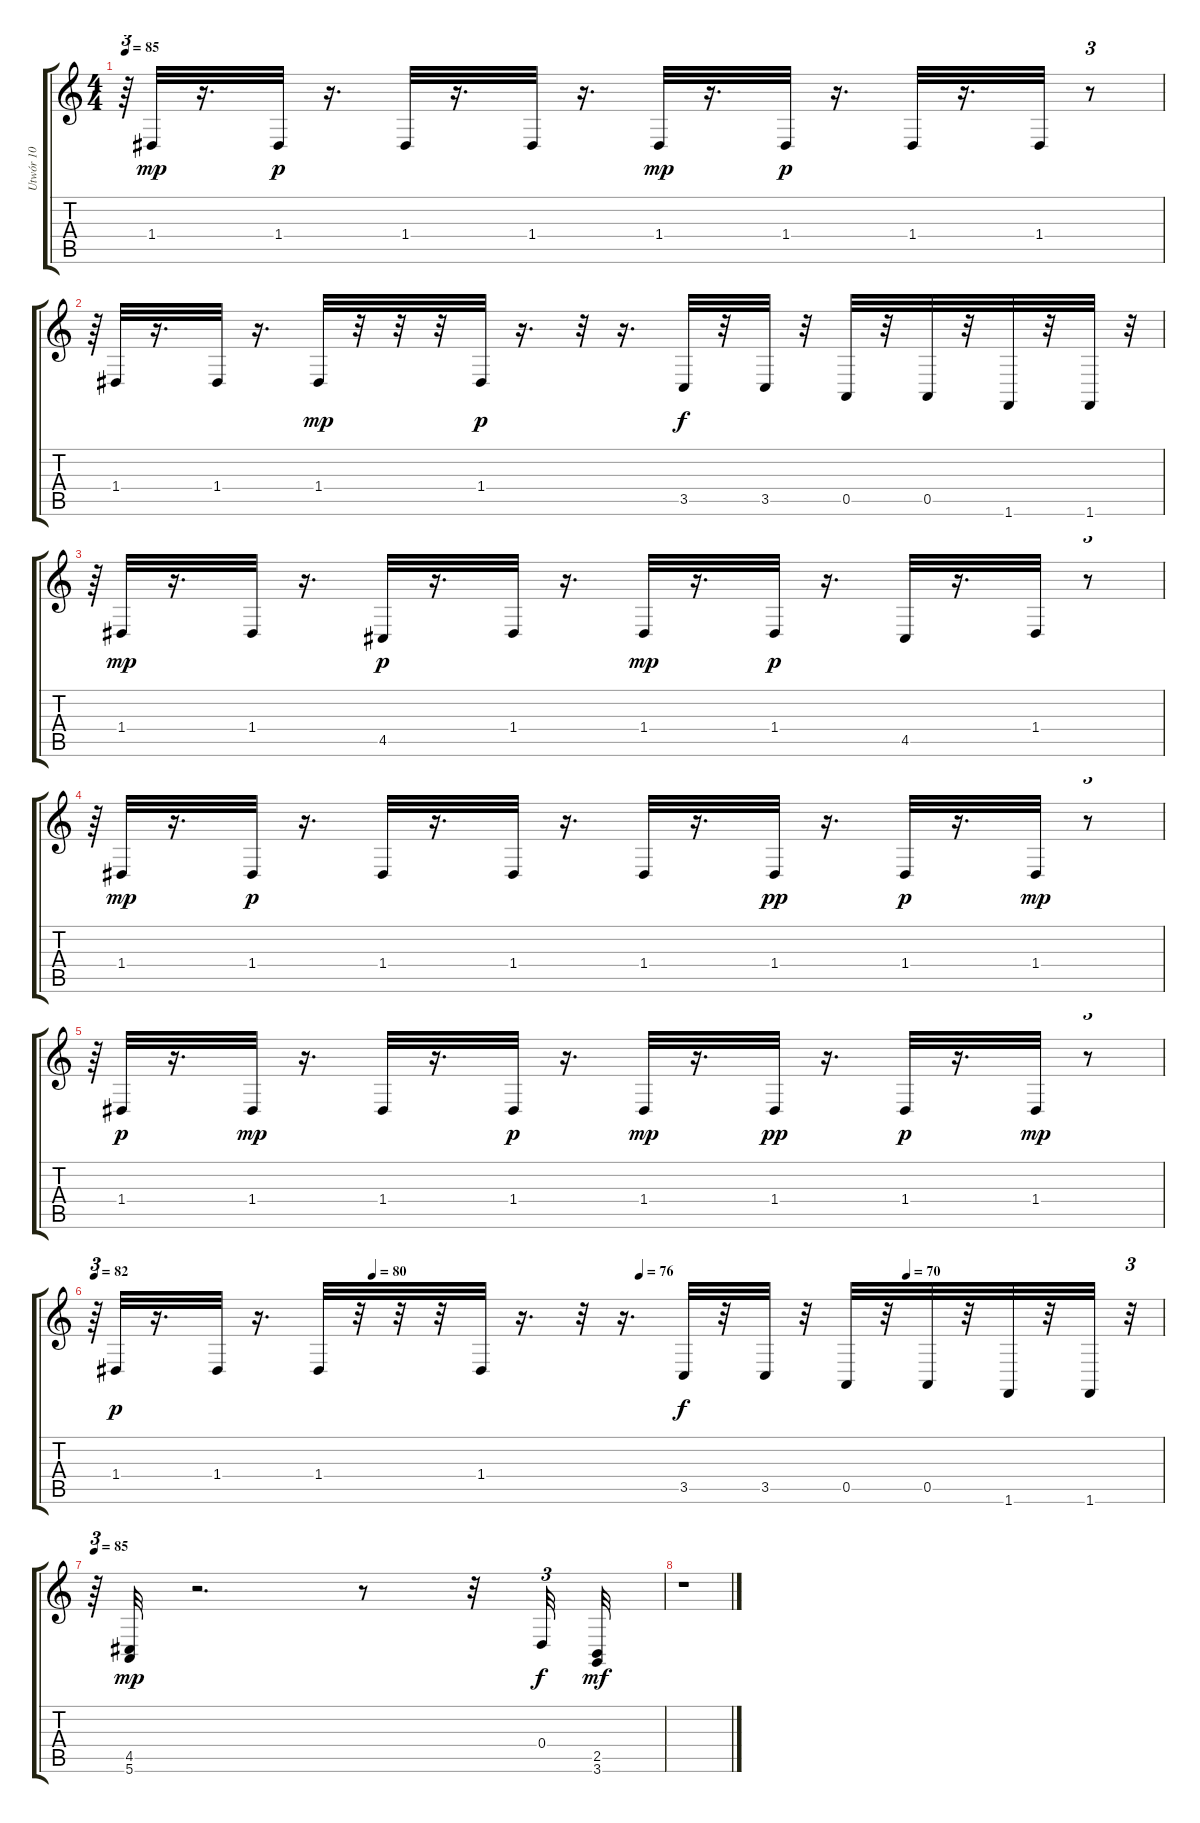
\track ("Utwór 10" "Utwór 10") {instrument acousticgrandpiano}
\staff {score tabs}
\tuning (E4 B3 G3 D3 A2 E2) {hide}
\ts (4 4)
\tempo 85
\clef g2
\ks c
r.64{tu (3 2) dy p} 1.4.32{dy mp} r.16{d} 1.4.32{dy p} r.16{d} 1.4.32 r.16{d} 1.4.32 r.16{d} 1.4.32{dy mp} r.16{d} 1.4.32{dy p} r.16{d} 1.4.32 r.16{d} 1.4.32 r.8{tu (3 2)} |
r.64{tu (3 2)} 1.4.32 r.16{d} 1.4.32 r.16{d} 1.4.32{dy mp} r.32 r.32 r.32 1.4.32{dy p} r.16{d} r.32 r.16{d} 3.5.32{dy f} r.32 3.5.32 r.32 0.5.32 r.32 0.5.32 r.32 1.6.32 r.32 1.6.32 r.32{tu (3 2)} |
r.64{tu (3 2)} 1.4.32{dy mp} r.16{d} 1.4.32 r.16{d} 4.5.32{dy p} r.16{d} 1.4.32 r.16{d} 1.4.32{dy mp} r.16{d} 1.4.32{dy p} r.16{d} 4.5.32 r.16{d} 1.4.32 r.8{tu (3 2)} |
r.64{tu (3 2)} 1.4.32{dy mp} r.16{d} 1.4.32{dy p} r.16{d} 1.4.32 r.16{d} 1.4.32 r.16{d} 1.4.32 r.16{d} 1.4.32{dy pp} r.16{d} 1.4.32{dy p} r.16{d} 1.4.32{dy mp} r.8{tu (3 2)} |
r.64{tu (3 2)} 1.4.32{dy p} r.16{d} 1.4.32{dy mp} r.16{d} 1.4.32 r.16{d} 1.4.32{dy p} r.16{d} 1.4.32{dy mp} r.16{d} 1.4.32{dy pp} r.16{d} 1.4.32{dy p} r.16{d} 1.4.32{dy mp} r.8{tu (3 2)} |
\tempo 82
\tempo (80 0.2604166666666667)
\tempo (76 0.5104166666666666)
\tempo (70 0.7604166666666666)
r.64{tu (3 2)} 1.4.32{dy p} r.16{d} 1.4.32 r.16{d} 1.4.32 r.32 r.32 r.32 1.4.32 r.16{d} r.32 r.16{d} 3.5.32{dy f} r.32 3.5.32 r.32 0.5.32 r.32 0.5.32 r.32 1.6.32 r.32 1.6.32 r.32{tu (3 2)} |
\tempo 85
r.64{tu (3 2)} (4.5 5.6).32{dy mp} r.2{d} r.8 r.32 0.4.32{tu (3 2) dy f} (2.5 3.6).32{dy mf} |
r.1
